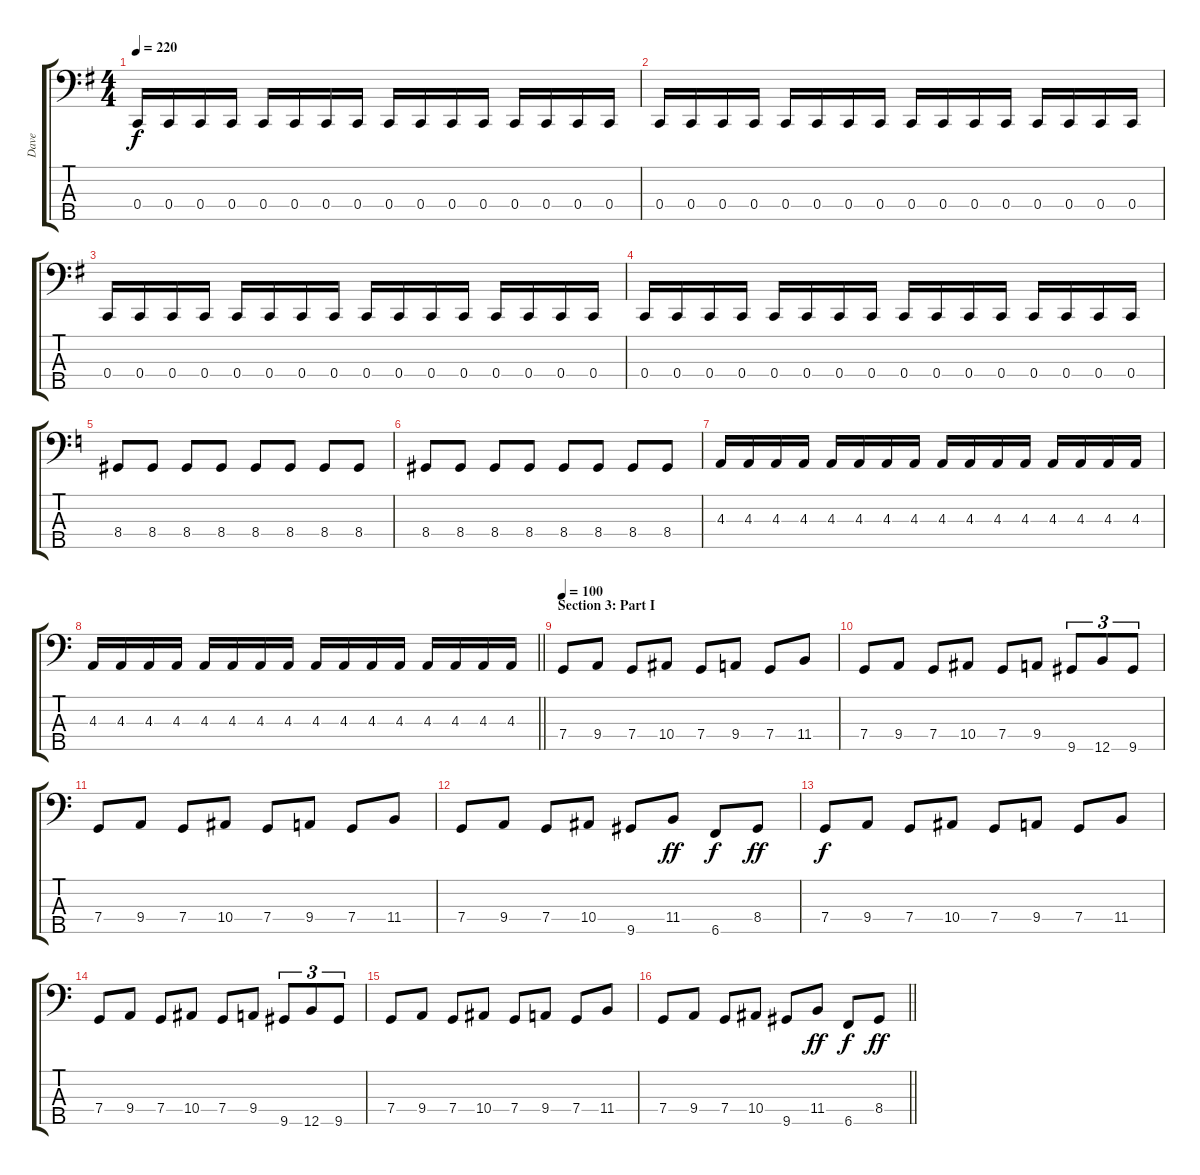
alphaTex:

\track ("Dave" "Dave") {instrument electricbasspick}
\staff {score tabs}
\tuning (Eb2 Bb1 F1 C1 B0) {hide}
\ts (4 4)
\tempo 220
\clef f4
\ks g
0.4.16{dy f} 0.4.16 0.4.16 0.4.16 0.4.16 0.4.16 0.4.16 0.4.16 0.4.16 0.4.16 0.4.16 0.4.16 0.4.16 0.4.16 0.4.16 0.4.16 |
0.4.16 0.4.16 0.4.16 0.4.16 0.4.16 0.4.16 0.4.16 0.4.16 0.4.16 0.4.16 0.4.16 0.4.16 0.4.16 0.4.16 0.4.16 0.4.16 |
0.4.16 0.4.16 0.4.16 0.4.16 0.4.16 0.4.16 0.4.16 0.4.16 0.4.16 0.4.16 0.4.16 0.4.16 0.4.16 0.4.16 0.4.16 0.4.16 |
0.4.16 0.4.16 0.4.16 0.4.16 0.4.16 0.4.16 0.4.16 0.4.16 0.4.16 0.4.16 0.4.16 0.4.16 0.4.16 0.4.16 0.4.16 0.4.16 |
\ks c
8.4.8 8.4.8 8.4.8 8.4.8 8.4.8 8.4.8 8.4.8 8.4.8 |
8.4.8 8.4.8 8.4.8 8.4.8 8.4.8 8.4.8 8.4.8 8.4.8 |
4.3.16 4.3.16 4.3.16 4.3.16 4.3.16 4.3.16 4.3.16 4.3.16 4.3.16 4.3.16 4.3.16 4.3.16 4.3.16 4.3.16 4.3.16 4.3.16 |
\barLineRight lightlight
4.3.16 4.3.16 4.3.16 4.3.16 4.3.16 4.3.16 4.3.16 4.3.16 4.3.16 4.3.16 4.3.16 4.3.16 4.3.16 4.3.16 4.3.16 4.3.16 |
\section ("" "Section 3: Part I")
\tempo 100
7.4.8 9.4.8 7.4.8 10.4.8 7.4.8 9.4.8 7.4.8 11.4.8 |
7.4.8 9.4.8 7.4.8 10.4.8 7.4.8 9.4.8 9.5.8{tu (3 2)} 12.5.8{tu (3 2)} 9.5.8{tu (3 2)} |
7.4.8 9.4.8 7.4.8 10.4.8 7.4.8 9.4.8 7.4.8 11.4.8 |
7.4.8 9.4.8 7.4.8 10.4.8 9.5.8 11.4.8{dy ff} 6.5.8{dy f} 8.4.8{dy ff} |
7.4.8{dy f} 9.4.8 7.4.8 10.4.8 7.4.8 9.4.8 7.4.8 11.4.8 |
7.4.8 9.4.8 7.4.8 10.4.8 7.4.8 9.4.8 9.5.8{tu (3 2)} 12.5.8{tu (3 2)} 9.5.8{tu (3 2)} |
7.4.8 9.4.8 7.4.8 10.4.8 7.4.8 9.4.8 7.4.8 11.4.8 |
\barLineRight lightlight
7.4.8 9.4.8 7.4.8 10.4.8 9.5.8 11.4.8{dy ff} 6.5.8{dy f} 8.4.8{dy ff}
